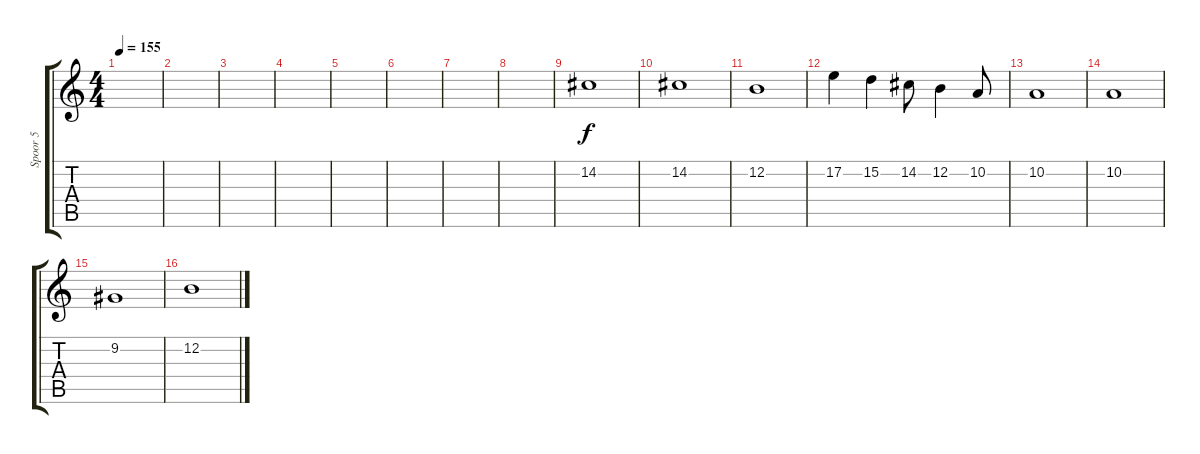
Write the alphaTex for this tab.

\track ("Spoor 5" "Spoor 5") {instrument stringensemble1}
\staff {score tabs}
\tuning (E4 B3 G3 D3 A2 E2) {hide}
\ts (4 4)
\tempo 155
\clef g2
\ks c
|
|
|
|
|
|
|
|
14.2.1 |
14.2.1 |
12.2.1 |
17.2.4 15.2.4 14.2.8 12.2.4 10.2.8 |
10.2.1 |
10.2.1 |
9.2.1 |
12.2.1
